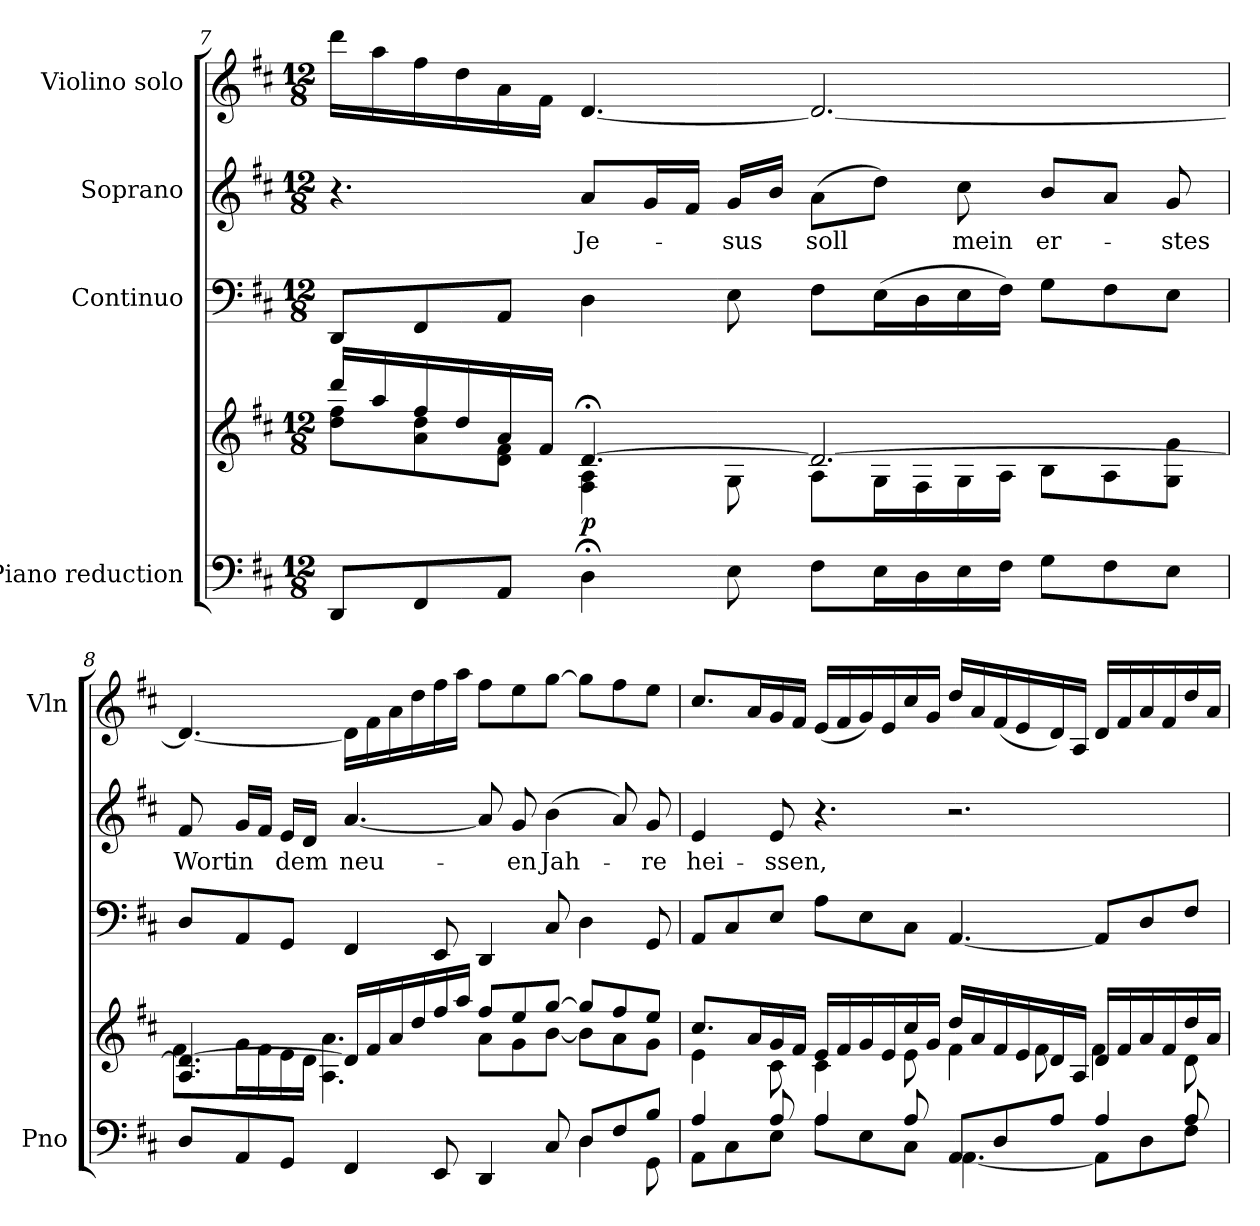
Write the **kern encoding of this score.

**kern	**kern	**dynam	**kern	**kern	**text	**kern
*part4	*part4	*part4	*part3	*part2	*part2	*part1
*staff5	*staff4	*staff4/5	*staff3	*staff2	*staff2	*staff1
*I"Piano reduction	*	*	*I"Continuo	*I"Soprano	*	*I"Violino solo
*I'Pno	*	*	*	*	*	*I'Vln
!!LO:PB:g=z
*clefF4	*clefG2	*	*clefF4	*clefG2	*	*clefG2
*k[f#c#]	*k[f#c#]	*	*k[f#c#]	*k[f#c#]	*	*k[f#c#]
*M12/8	*M12/8	*	*M12/8	*M12/8	*	*M12/8
=7	=7	=7	=7	=7	=7	=7
*	*^	*	*	*	*	*
8DD/L	16ddd/LL	8dd\ 8ff#\L	.	8DD/L	4.r	.	16ddd\LL
.	16aa/	.	.	.	.	.	16aa\
8FF#/	16ff#/	8a\ 8dd\	.	8FF#/	.	.	16ff#\
.	16dd/	.	.	.	.	.	16dd\
8AA/J	16a/	8d\ 8f#\J	.	8AA/J	.	.	16a\
.	16f#/JJ	.	.	.	.	.	16f#\JJ
!	!	!	!LO:DY:b	!	!	!LO:LY:b	!
4D;\	[4.d;</	4F#\ 4A\	p	4D\	8a/L	Je-	[4.d/
.	.	.	.	.	16g/L	.	.
.	.	.	.	.	16f#/JJ	.	.
!	!	!	!	!	!	!LO:LY:b	!
8E\	.	8G\	.	8E\	16g/LL	-sus	.
.	.	.	.	.	16b/JJ	.	.
!	!	!	!	!	!	!LO:LY:b	!
8F#\L	2.d/_	8A\L	.	8F#\L	(>8a\L	soll	2.d/_
16E\L	.	16G\L	.	(>16E\L	8dd\J)	.	.
16D\	.	16F#\	.	16D\	.	.	.
!	!	!	!	!	!	!LO:LY:b	!
16E\	.	16G\	.	16E\	8cc#\	mein	.
16F#\JJ	.	16A\JJ	.	16F#\JJ)	.	.	.
!	!	!	!	!	!	!LO:LY:b	!
8G\L	.	8B\L	.	8G\L	8b/L	er-	.
8F#\	.	8A\	.	8F#\	8a/J	.	.
!	!	!	!	!	!	!LO:LY:b	!
8E\J	.	8G\ 8g\J	.	8E\J	8g/	-stes	.
=8	=8	=8	=8	=8	=8	=8	=8
*^	*	*	*	*	*	*	*
!	!	!	!	!	!	!	!LO:LY:b	!
8D/L	2.ryy	4.A/ 4.d/_	8f#\L	.	8D/L	8f#/	Wort	4.d/_
!	!	!	!	!	!	!	!LO:LY:b	!
8AA/	.	.	16g\L	.	8AA/	16g/LL	in	.
.	.	.	16f#\	.	.	16f#/JJ	.	.
!	!	!	!	!	!	!	!LO:LY:b	!
8GG/J	.	.	16e\	.	8GG/J	16e/LL	dem	.
.	.	.	16d\JJ	.	.	16d/JJ	.	.
!	!	!	!	!	!	!	!LO:LY:b	!
4FF#/	.	16d/LL]	4.A\ 4.a\	.	4FF#/	[4.a/	neu-	16d\LL]
.	.	16f#/	.	.	.	.	.	16f#\
.	.	16a/	.	.	.	.	.	16a\
.	.	16dd/	.	.	.	.	.	16dd\
8EE/	.	16ff#/	.	.	8EE/	.	.	16ff#\
.	.	16aa/JJ	.	.	.	.	.	16aa\JJ
4DD/	4.ryy	8ff#/L	8a\L	.	4DD/	8a/]	.	8ff#\L
!	!	!	!	!	!	!	!LO:LY:b	!
.	.	8ee/	8g\	.	.	8g/	-en	8ee\
!	!	!	!	!	!	!	!LO:LY:b	!
8C#/	.	[8gg/J	[8b\J	.	8C#/	(>4b\	Jah-	[8gg\J
8D/L	4D\	8gg/L]	8b\L]	.	4D\	.	.	8gg\L]
8F#/	.	8ff#/	8a\	.	.	8a/)	.	8ff#\
!	!	!	!	!	!	!	!LO:LY:b	!
8B/J	8GG\	8ee/J	8g\J	.	8GG/	8g/	-re	8ee\J
!!LO:LB:g=z
=9	=9	=9	=9	=9	=9	=9	=9	=9
!	!	!	!	!	!	!	!LO:LY:b	!
4A/	8AA\L	8.cc#/L	4e\	.	8AA/L	4e/	hei-	8.cc#/L
.	8C#\	.	.	.	8C#/	.	.	.
.	.	16a/L	.	.	.	.	.	16a/L
!	!	!	!	!	!	!	!LO:LY:b	!
8A/	8E\J	16g/	8c#\	.	8E/J	8e/	-ssen,	16g/
.	.	16f#/JJ	.	.	.	.	.	16f#/JJ
4A/	8A\L	16e/LL	4c#\	.	8A\L	4.r	.	(<16e/LL
.	.	16f#/	.	.	.	.	.	16f#/
.	8E\	16g/	.	.	8E\	.	.	16g/)
.	.	16e/	.	.	.	.	.	16e/
8A/	8C#\J	16cc#/	8e\	.	8C#\J	.	.	16cc#/
.	.	16g/JJ	.	.	.	.	.	16g/JJ
8AA/L	[4.AA\	16dd/LL	4f#\	.	[4.AA/	2.r	.	16dd/LL
.	.	16a/	.	.	.	.	.	16a/
8D/	.	16f#/	.	.	.	.	.	(<16f#/
.	.	16e/	.	.	.	.	.	16e/
8A/J	.	16d/	8f#\	.	.	.	.	16d/)
.	.	16A/JJ	.	.	.	.	.	16A/JJ
4A/	8AA\L]	16d/LL	4f#\	.	8AA/L]	.	.	16d/LL
.	.	16f#/	.	.	.	.	.	16f#/
.	8D\	16a/	.	.	8D/	.	.	16a/
.	.	16f#/	.	.	.	.	.	16f#/
8A/	8F#\J	16dd/	8d\	.	8F#/J	.	.	16dd/
.	.	16a/JJ	.	.	.	.	.	16a/JJ
*v	*v	*	*	*	*	*	*	*
*	*v	*v	*	*	*	*	*
=	=	=	=	=	=	=
*-	*-	*-	*-	*-	*-	*-
